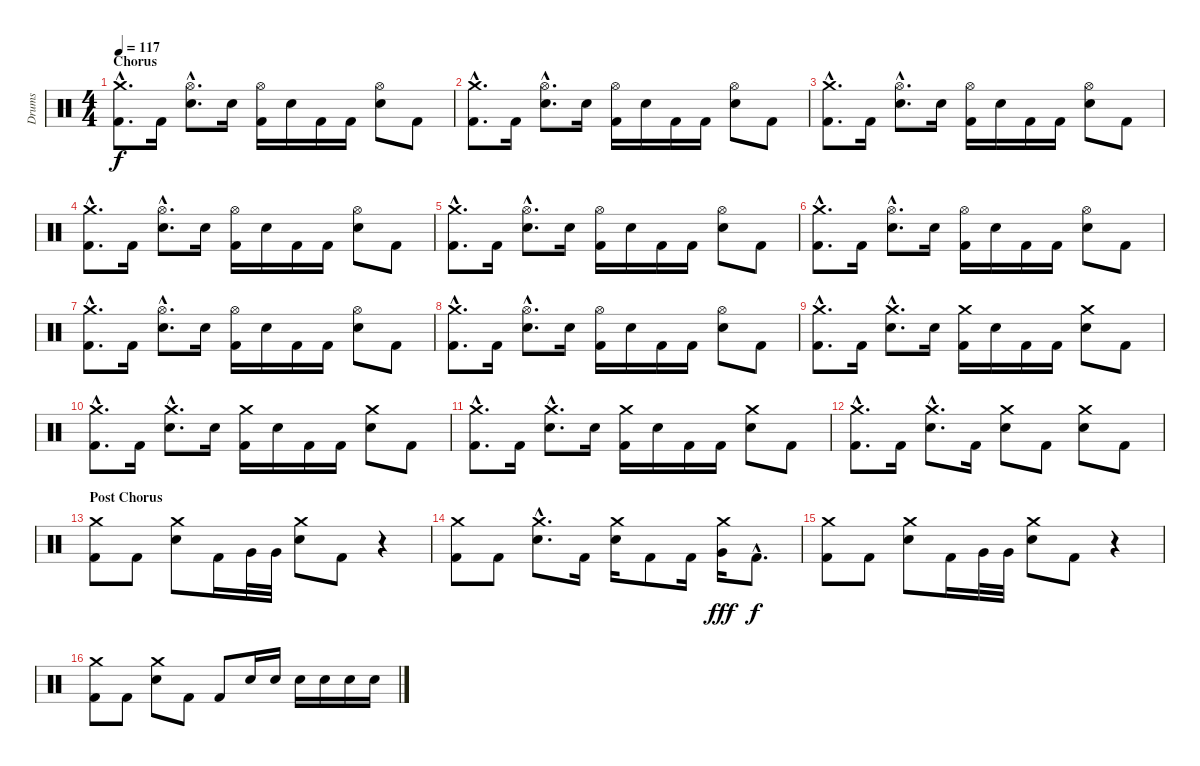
\track ("Drums" "Drums") {instrument percussion}
\staff {score}
\articulation defaults
\ts (4 4)
\section ("" "Chorus")
\tempo 117
\clef neutral
\ks c
("Crash medium (hit)"{hac} "Kick (hit) 2"{hac}).8{d dy f} "Kick (hit) 2".16 ("Hi-Hat (open)"{hac} "Electric Snare (hit)"{hac}).8{d} "Electric Snare (hit)".16 ("Hi-Hat (open)" "Kick (hit) 2").16 "Electric Snare (hit)".16 "Kick (hit) 2".16 "Kick (hit) 2".16 ("Hi-Hat (open)" "Electric Snare (hit)").8 "Kick (hit) 2".8 |
("Crash medium (hit)"{hac} "Kick (hit) 2"{hac}).8{d} "Kick (hit) 2".16 ("Hi-Hat (open)"{hac} "Electric Snare (hit)"{hac}).8{d} "Electric Snare (hit)".16 ("Hi-Hat (open)" "Kick (hit) 2").16 "Electric Snare (hit)".16 "Kick (hit) 2".16 "Kick (hit) 2".16 ("Hi-Hat (open)" "Electric Snare (hit)").8 "Kick (hit) 2".8 |
("Crash medium (hit)"{hac} "Kick (hit) 2"{hac}).8{d} "Kick (hit) 2".16 ("Hi-Hat (open)"{hac} "Electric Snare (hit)"{hac}).8{d} "Electric Snare (hit)".16 ("Hi-Hat (open)" "Kick (hit) 2").16 "Electric Snare (hit)".16 "Kick (hit) 2".16 "Kick (hit) 2".16 ("Hi-Hat (open)" "Electric Snare (hit)").8 "Kick (hit) 2".8 |
("Crash medium (hit)"{hac} "Kick (hit) 2"{hac}).8{d} "Kick (hit) 2".16 ("Hi-Hat (open)"{hac} "Electric Snare (hit)"{hac}).8{d} "Electric Snare (hit)".16 ("Hi-Hat (open)" "Kick (hit) 2").16 "Electric Snare (hit)".16 "Kick (hit) 2".16 "Kick (hit) 2".16 ("Hi-Hat (open)" "Electric Snare (hit)").8 "Kick (hit) 2".8 |
("Crash medium (hit)"{hac} "Kick (hit) 2"{hac}).8{d} "Kick (hit) 2".16 ("Hi-Hat (open)"{hac} "Electric Snare (hit)"{hac}).8{d} "Electric Snare (hit)".16 ("Hi-Hat (open)" "Kick (hit) 2").16 "Electric Snare (hit)".16 "Kick (hit) 2".16 "Kick (hit) 2".16 ("Hi-Hat (open)" "Electric Snare (hit)").8 "Kick (hit) 2".8 |
("Crash medium (hit)"{hac} "Kick (hit) 2"{hac}).8{d} "Kick (hit) 2".16 ("Hi-Hat (open)"{hac} "Electric Snare (hit)"{hac}).8{d} "Electric Snare (hit)".16 ("Hi-Hat (open)" "Kick (hit) 2").16 "Electric Snare (hit)".16 "Kick (hit) 2".16 "Kick (hit) 2".16 ("Hi-Hat (open)" "Electric Snare (hit)").8 "Kick (hit) 2".8 |
("Crash medium (hit)"{hac} "Kick (hit) 2"{hac}).8{d} "Kick (hit) 2".16 ("Hi-Hat (open)"{hac} "Electric Snare (hit)"{hac}).8{d} "Electric Snare (hit)".16 ("Hi-Hat (open)" "Kick (hit) 2").16 "Electric Snare (hit)".16 "Kick (hit) 2".16 "Kick (hit) 2".16 ("Hi-Hat (open)" "Electric Snare (hit)").8 "Kick (hit) 2".8 |
("Crash medium (hit)"{hac} "Kick (hit) 2"{hac}).8{d} "Kick (hit) 2".16 ("Hi-Hat (open)"{hac} "Electric Snare (hit)"{hac}).8{d} "Electric Snare (hit)".16 ("Hi-Hat (open)" "Kick (hit) 2").16 "Electric Snare (hit)".16 "Kick (hit) 2".16 "Kick (hit) 2".16 ("Hi-Hat (open)" "Electric Snare (hit)").8 "Kick (hit) 2".8 |
("Crash medium (hit)"{hac} "Kick (hit) 2"{hac}).8{d} "Kick (hit) 2".16 ("Crash medium (hit)"{hac} "Electric Snare (hit)"{hac}).8{d} "Electric Snare (hit)".16 ("Crash medium (hit)" "Kick (hit) 2").16 "Electric Snare (hit)".16 "Kick (hit) 2".16 "Kick (hit) 2".16 ("Crash medium (hit)" "Electric Snare (hit)").8 "Kick (hit) 2".8 |
("Crash medium (hit)"{hac} "Kick (hit) 2"{hac}).8{d} "Kick (hit) 2".16 ("Crash medium (hit)"{hac} "Electric Snare (hit)"{hac}).8{d} "Electric Snare (hit)".16 ("Crash medium (hit)" "Kick (hit) 2").16 "Electric Snare (hit)".16 "Kick (hit) 2".16 "Kick (hit) 2".16 ("Crash medium (hit)" "Electric Snare (hit)").8 "Kick (hit) 2".8 |
("Crash medium (hit)"{hac} "Kick (hit) 2"{hac}).8{d} "Kick (hit) 2".16 ("Crash medium (hit)"{hac} "Electric Snare (hit)"{hac}).8{d} "Electric Snare (hit)".16 ("Crash medium (hit)" "Kick (hit) 2").16 "Electric Snare (hit)".16 "Kick (hit) 2".16 "Kick (hit) 2".16 ("Crash medium (hit)" "Electric Snare (hit)").8 "Kick (hit) 2".8 |
("Crash medium (hit)"{hac} "Kick (hit) 2"{hac}).8{d} "Kick (hit) 2".16 ("Crash medium (hit)"{hac} "Electric Snare (hit)"{hac}).8{d} "Kick (hit) 2".16 ("Crash medium (hit)" "Electric Snare (hit)").8 "Kick (hit) 2".8 ("Crash medium (hit)" "Electric Snare (hit)").8 "Kick (hit) 2".8 |
\section ("" "Post Chorus")
("Crash medium (hit)" "Kick (hit) 2").8 "Kick (hit) 2".8 ("Crash medium (hit)" "Electric Snare (hit)").8 "Kick (hit) 2".16 "Very Low Tom (hit)".32 "Very Low Tom (hit)".32 ("Crash medium (hit)" "Electric Snare (hit)").8 "Kick (hit) 2".8 r.4 |
("Crash medium (hit)" "Kick (hit) 2").8 "Kick (hit) 2".8 ("Crash medium (hit)"{hac} "Electric Snare (hit)"{hac}).8{d} "Kick (hit) 2".16 ("Crash medium (hit)" "Electric Snare (hit)").16 "Kick (hit) 2".8 "Kick (hit) 2".16 ("Crash medium (hit)" "Very Low Tom (hit)").16{dy fff} "Kick (hit) 2"{hac}.8{d dy f} |
("Crash medium (hit)" "Kick (hit) 2").8 "Kick (hit) 2".8 ("Crash medium (hit)" "Electric Snare (hit)").8 "Kick (hit) 2".16 "Very Low Tom (hit)".32 "Very Low Tom (hit)".32 ("Crash medium (hit)" "Electric Snare (hit)").8 "Kick (hit) 2".8 r.4 |
("Crash medium (hit)" "Kick (hit) 2").8 "Kick (hit) 2".8 ("Crash medium (hit)" "Electric Snare (hit)").8 "Kick (hit) 2".8 "Kick (hit) 2".8 "Electric Snare (hit)".16 "Electric Snare (hit)".16 "Electric Snare (hit)".16 "Electric Snare (hit)".16 "Electric Snare (hit)".16 "Electric Snare (hit)".16
